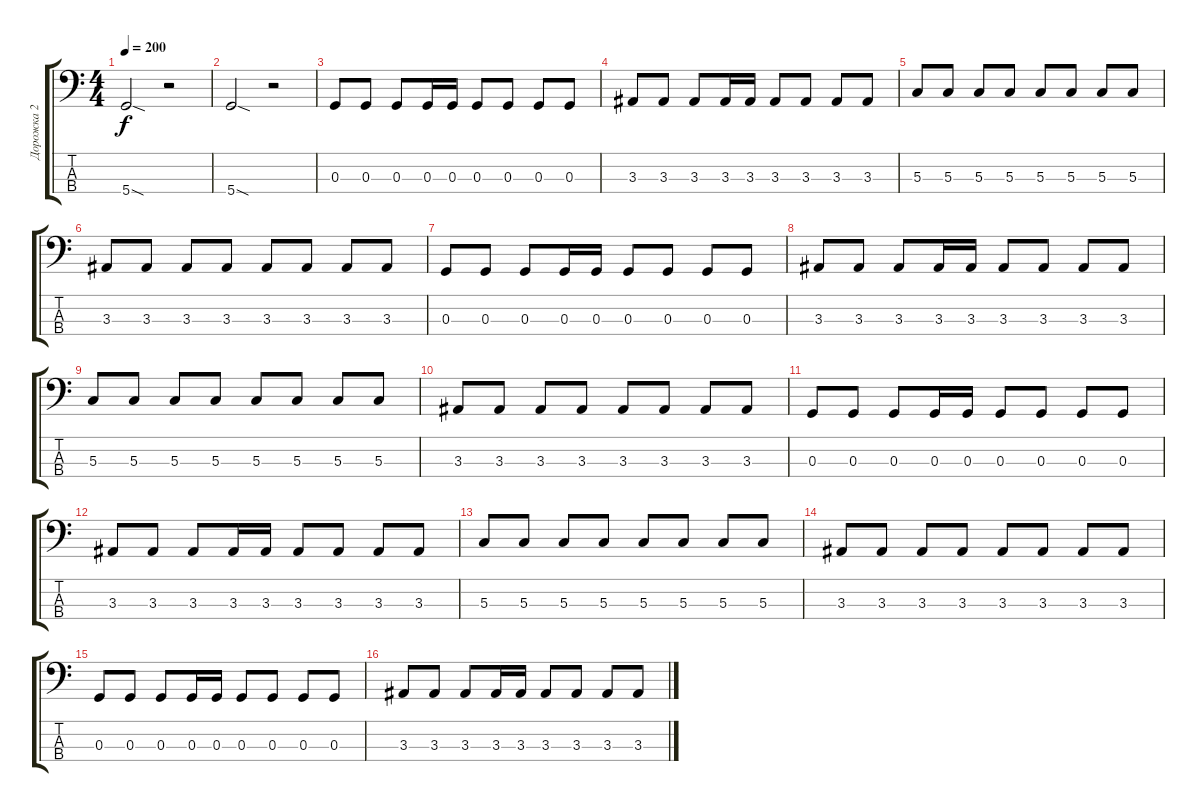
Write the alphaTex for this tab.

\track ("Дорожка 2" "Дорожка 2") {instrument electricbassfinger}
\staff {score tabs}
\tuning (F2 C2 G1 D1) {hide}
\ts (4 4)
\tempo 200
\clef f4
\ks c
5.4{sod}.2{dy f} r.2 |
5.4{sod}.2 r.2 |
0.3.8 0.3.8 0.3.8 0.3.16 0.3.16 0.3.8 0.3.8 0.3.8 0.3.8 |
3.3.8 3.3.8 3.3.8 3.3.16 3.3.16 3.3.8 3.3.8 3.3.8 3.3.8 |
5.3.8 5.3.8 5.3.8 5.3.8 5.3.8 5.3.8 5.3.8 5.3.8 |
3.3.8 3.3.8 3.3.8 3.3.8 3.3.8 3.3.8 3.3.8 3.3.8 |
0.3.8 0.3.8 0.3.8 0.3.16 0.3.16 0.3.8 0.3.8 0.3.8 0.3.8 |
3.3.8 3.3.8 3.3.8 3.3.16 3.3.16 3.3.8 3.3.8 3.3.8 3.3.8 |
5.3.8 5.3.8 5.3.8 5.3.8 5.3.8 5.3.8 5.3.8 5.3.8 |
3.3.8 3.3.8 3.3.8 3.3.8 3.3.8 3.3.8 3.3.8 3.3.8 |
0.3.8 0.3.8 0.3.8 0.3.16 0.3.16 0.3.8 0.3.8 0.3.8 0.3.8 |
3.3.8 3.3.8 3.3.8 3.3.16 3.3.16 3.3.8 3.3.8 3.3.8 3.3.8 |
5.3.8 5.3.8 5.3.8 5.3.8 5.3.8 5.3.8 5.3.8 5.3.8 |
3.3.8 3.3.8 3.3.8 3.3.8 3.3.8 3.3.8 3.3.8 3.3.8 |
0.3.8 0.3.8 0.3.8 0.3.16 0.3.16 0.3.8 0.3.8 0.3.8 0.3.8 |
3.3.8 3.3.8 3.3.8 3.3.16 3.3.16 3.3.8 3.3.8 3.3.8 3.3.8
